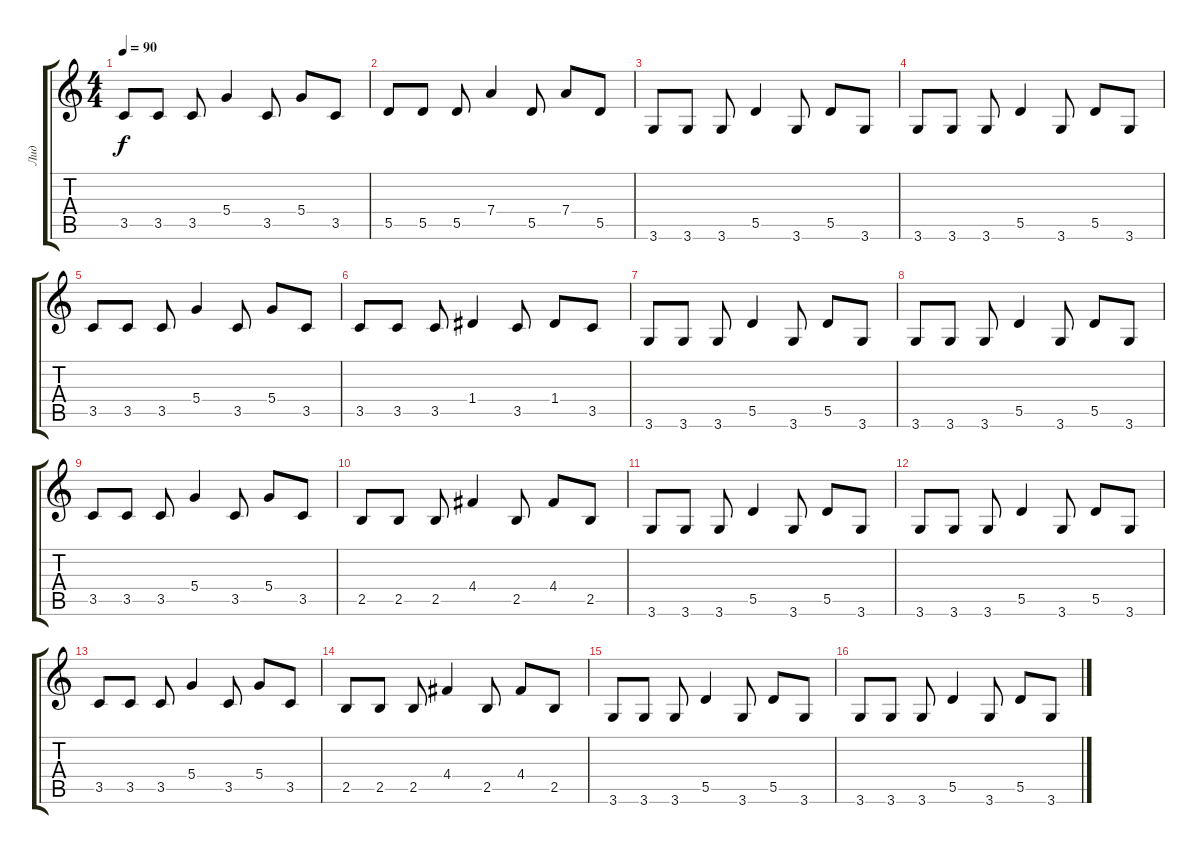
\track ("Лид" "Лид") {instrument acousticguitarsteel}
\staff {score tabs}
\tuning (E4 B3 G3 D3 A2 E2) {hide}
\ts (4 4)
\tempo 90
\clef g2
\ks c
3.5.8{dy f} 3.5.8 3.5.8 5.4.4 3.5.8 5.4.8 3.5.8 |
5.5.8 5.5.8 5.5.8 7.4.4 5.5.8 7.4.8 5.5.8 |
3.6.8 3.6.8 3.6.8 5.5.4 3.6.8 5.5.8 3.6.8 |
3.6.8 3.6.8 3.6.8 5.5.4 3.6.8 5.5.8 3.6.8 |
3.5.8 3.5.8 3.5.8 5.4.4 3.5.8 5.4.8 3.5.8 |
3.5.8 3.5.8 3.5.8 1.4.4 3.5.8 1.4.8 3.5.8 |
3.6.8 3.6.8 3.6.8 5.5.4 3.6.8 5.5.8 3.6.8 |
3.6.8 3.6.8 3.6.8 5.5.4 3.6.8 5.5.8 3.6.8 |
3.5.8 3.5.8 3.5.8 5.4.4 3.5.8 5.4.8 3.5.8 |
2.5.8 2.5.8 2.5.8 4.4.4 2.5.8 4.4.8 2.5.8 |
3.6.8 3.6.8 3.6.8 5.5.4 3.6.8 5.5.8 3.6.8 |
3.6.8 3.6.8 3.6.8 5.5.4 3.6.8 5.5.8 3.6.8 |
3.5.8 3.5.8 3.5.8 5.4.4 3.5.8 5.4.8 3.5.8 |
2.5.8 2.5.8 2.5.8 4.4.4 2.5.8 4.4.8 2.5.8 |
3.6.8 3.6.8 3.6.8 5.5.4 3.6.8 5.5.8 3.6.8 |
3.6.8 3.6.8 3.6.8 5.5.4 3.6.8 5.5.8 3.6.8
